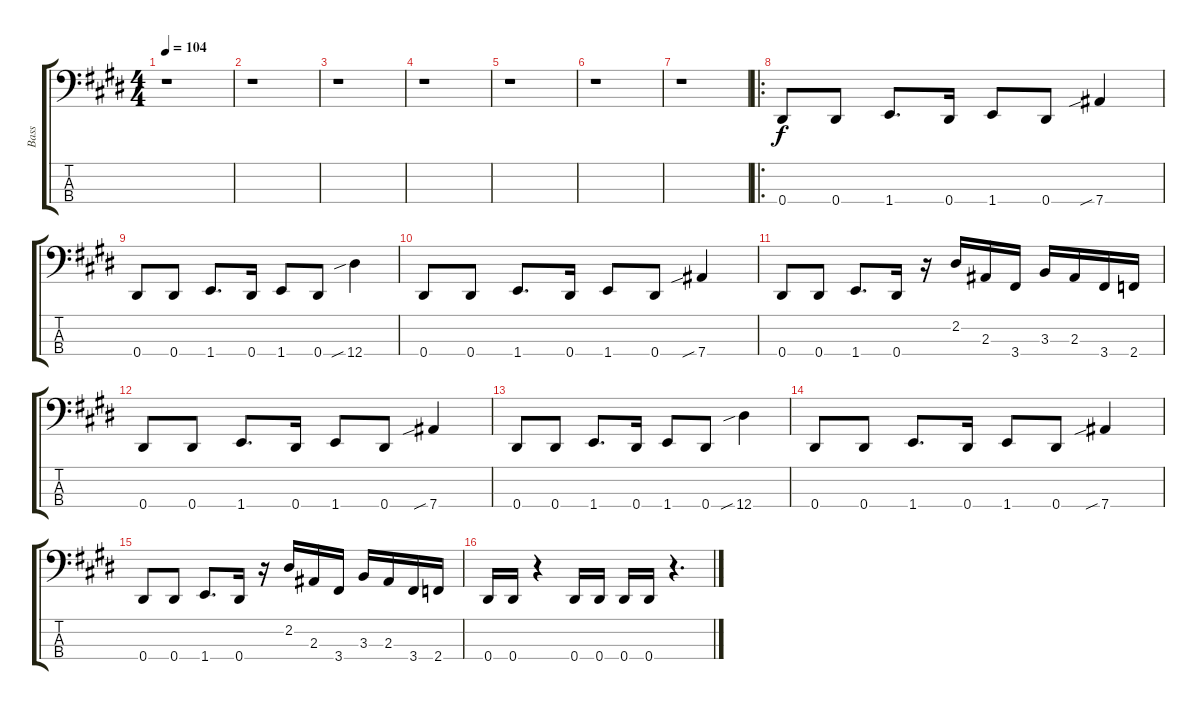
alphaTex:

\track ("Bass" "Bass") {instrument electricbasspick}
\staff {score tabs}
\tuning (Gb2 Db2 Ab1 Eb1) {hide}
\ts (4 4)
\tempo 104
\clef f4
\ks e
r.1{dy f instrument electricbasspick} |
\ks c#minor
r.1 |
r.1 |
\ks e
r.1 |
\ks c#minor
r.1 |
r.1 |
r.1 |
\ro
\ks e
0.4.8 0.4.8 1.4.8{d} 0.4.16 1.4.8 0.4.8 7.4{sib}.4 |
\ks c#minor
0.4.8 0.4.8 1.4.8{d} 0.4.16 1.4.8 0.4.8 12.4{sib}.4 |
0.4.8 0.4.8 1.4.8{d} 0.4.16 1.4.8 0.4.8 7.4{sib}.4 |
0.4.8 0.4.8 1.4.8{d} 0.4.16 r.16 2.2.16 2.3.16 3.4.16 3.3.16 2.3.16 3.4.16 2.4.16 |
\ks e
0.4.8 0.4.8 1.4.8{d} 0.4.16 1.4.8 0.4.8 7.4{sib}.4 |
\ks c#minor
0.4.8 0.4.8 1.4.8{d} 0.4.16 1.4.8 0.4.8 12.4{sib}.4 |
0.4.8 0.4.8 1.4.8{d} 0.4.16 1.4.8 0.4.8 7.4{sib}.4 |
0.4.8 0.4.8 1.4.8{d} 0.4.16 r.16 2.2.16 2.3.16 3.4.16 3.3.16 2.3.16 3.4.16 2.4.16 |
\ks e
0.4.16 0.4.16 r.4 0.4.16 0.4.16 0.4.16 0.4.16 r.4{d}
